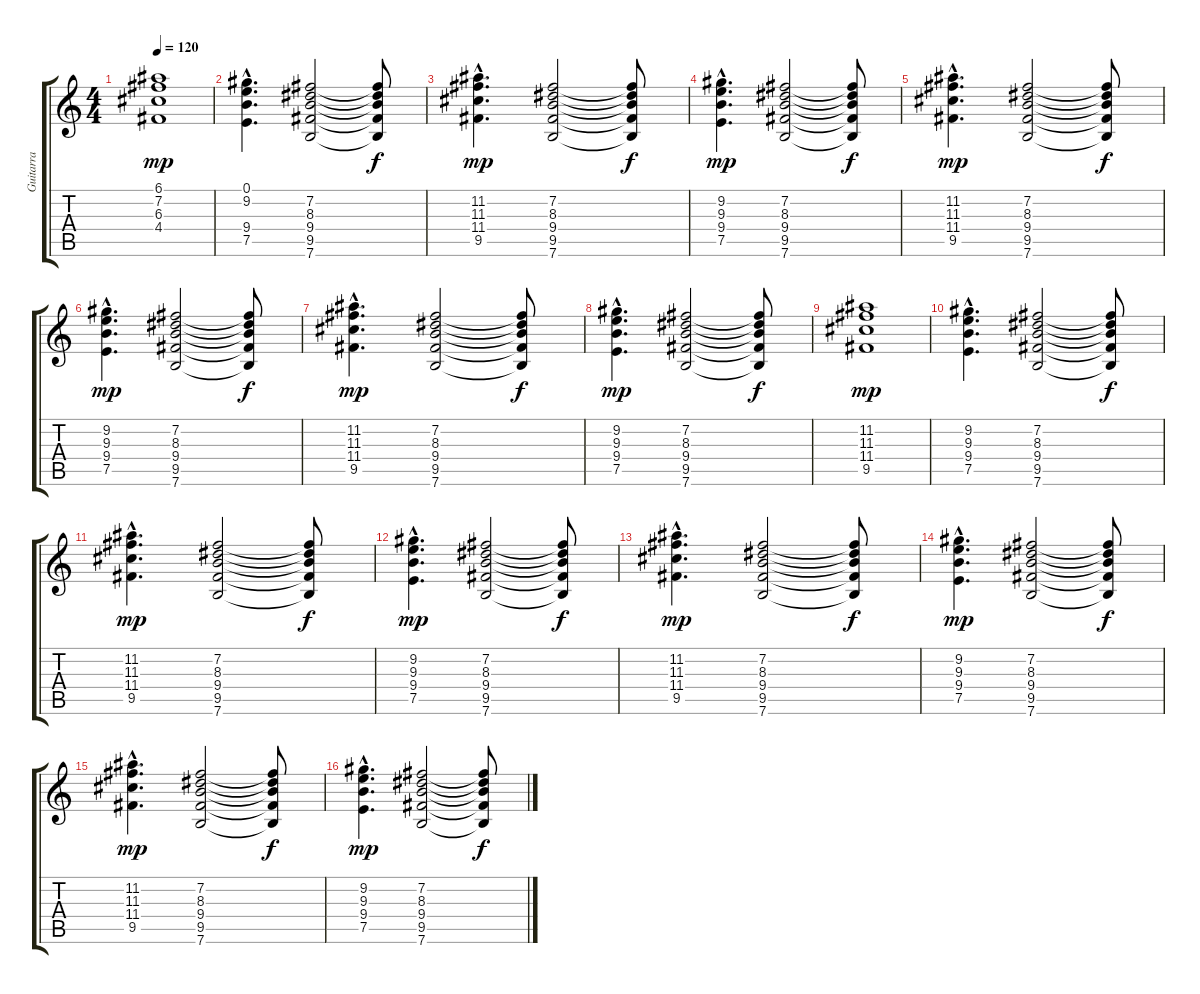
\track ("Guitarra" "Guitarra") {instrument distortionguitar}
\staff {score tabs}
\tuning (E4 B3 G3 D3 A2 E2) {hide}
\ts (4 4)
\tempo 120
\clef g2
\ks c
(6.1 7.2 6.3 4.4).1{dy mp} |
(0.1{hac} 9.2{hac} 9.4{hac} 7.5{hac}).4{d} (7.2 8.3 9.4 9.5 7.6).2 (7.2{t} 8.3{t} 9.4{t} 9.5{t} 7.6{t}).8{dy f} |
(11.2{hac} 11.3{hac} 11.4{hac} 9.5{hac}).4{d dy mp} (7.2 8.3 9.4 9.5 7.6).2 (7.2{t} 8.3{t} 9.4{t} 9.5{t} 7.6{t}).8{dy f} |
(9.2{hac} 9.3{hac} 9.4{hac} 7.5{hac}).4{d dy mp} (7.2 8.3 9.4 9.5 7.6).2 (7.2{t} 8.3{t} 9.4{t} 9.5{t} 7.6{t}).8{dy f} |
(11.2{hac} 11.3{hac} 11.4{hac} 9.5{hac}).4{d dy mp} (7.2 8.3 9.4 9.5 7.6).2 (7.2{t} 8.3{t} 9.4{t} 9.5{t} 7.6{t}).8{dy f} |
(9.2{hac} 9.3{hac} 9.4{hac} 7.5{hac}).4{d dy mp} (7.2 8.3 9.4 9.5 7.6).2 (7.2{t} 8.3{t} 9.4{t} 9.5{t} 7.6{t}).8{dy f} |
(11.2{hac} 11.3{hac} 11.4{hac} 9.5{hac}).4{d dy mp} (7.2 8.3 9.4 9.5 7.6).2 (7.2{t} 8.3{t} 9.4{t} 9.5{t} 7.6{t}).8{dy f} |
(9.2{hac} 9.3{hac} 9.4{hac} 7.5{hac}).4{d dy mp} (7.2 8.3 9.4 9.5 7.6).2 (7.2{t} 8.3{t} 9.4{t} 9.5{t} 7.6{t}).8{dy f} |
(11.2 11.3 11.4 9.5).1{dy mp} |
(9.2{hac} 9.3{hac} 9.4{hac} 7.5{hac}).4{d} (7.2 8.3 9.4 9.5 7.6).2 (7.2{t} 8.3{t} 9.4{t} 9.5{t} 7.6{t}).8{dy f} |
(11.2{hac} 11.3{hac} 11.4{hac} 9.5{hac}).4{d dy mp} (7.2 8.3 9.4 9.5 7.6).2 (7.2{t} 8.3{t} 9.4{t} 9.5{t} 7.6{t}).8{dy f} |
(9.2{hac} 9.3{hac} 9.4{hac} 7.5{hac}).4{d dy mp} (7.2 8.3 9.4 9.5 7.6).2 (7.2{t} 8.3{t} 9.4{t} 9.5{t} 7.6{t}).8{dy f} |
(11.2{hac} 11.3{hac} 11.4{hac} 9.5{hac}).4{d dy mp} (7.2 8.3 9.4 9.5 7.6).2 (7.2{t} 8.3{t} 9.4{t} 9.5{t} 7.6{t}).8{dy f} |
(9.2{hac} 9.3{hac} 9.4{hac} 7.5{hac}).4{d dy mp} (7.2 8.3 9.4 9.5 7.6).2 (7.2{t} 8.3{t} 9.4{t} 9.5{t} 7.6{t}).8{dy f} |
(11.2{hac} 11.3{hac} 11.4{hac} 9.5{hac}).4{d dy mp} (7.2 8.3 9.4 9.5 7.6).2 (7.2{t} 8.3{t} 9.4{t} 9.5{t} 7.6{t}).8{dy f} |
(9.2{hac} 9.3{hac} 9.4{hac} 7.5{hac}).4{d dy mp} (7.2 8.3 9.4 9.5 7.6).2 (7.2{t} 8.3{t} 9.4{t} 9.5{t} 7.6{t}).8{dy f}
